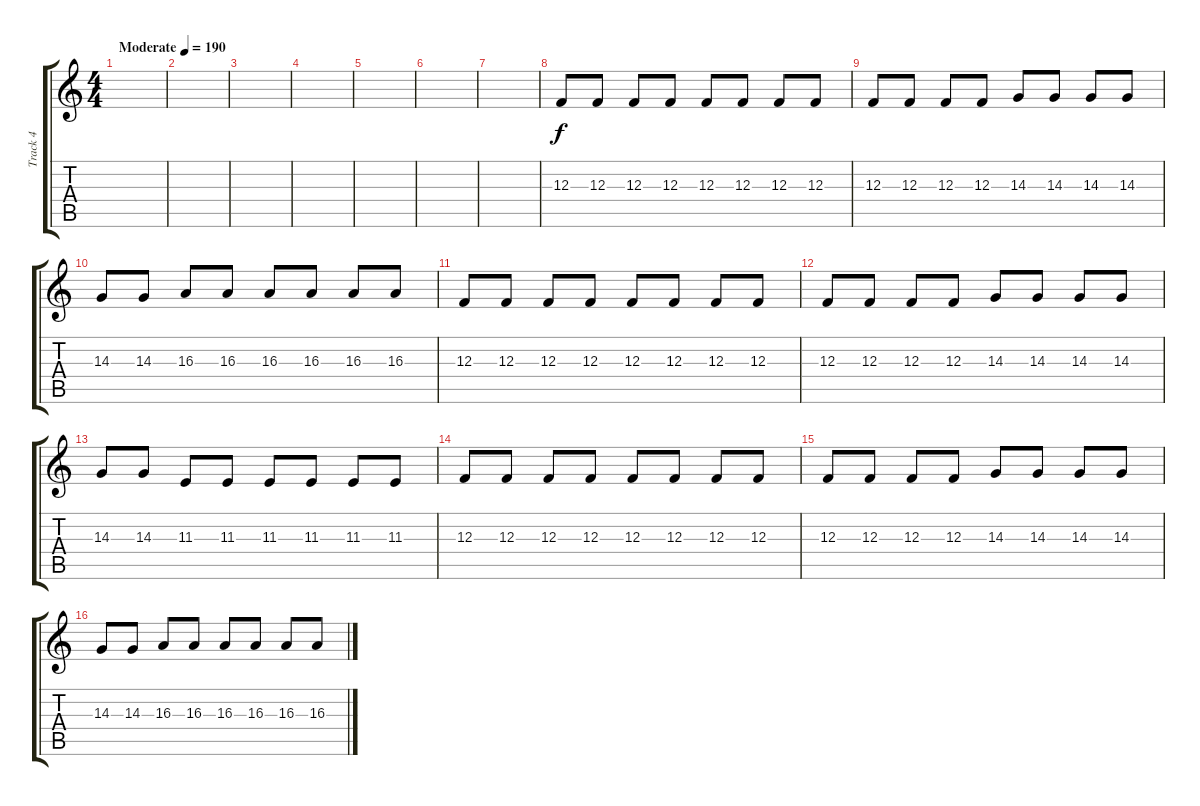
\track ("Track 4" "Track 4") {instrument lead2sawtooth}
\staff {score tabs}
\tuning (D4 A3 F3 C3 G2 C2) {hide}
\ts (4 4)
\tempo (190 "Moderate")
\clef g2
\ks c
|
|
|
|
|
|
|
12.3.8 12.3.8 12.3.8 12.3.8 12.3.8 12.3.8 12.3.8 12.3.8 |
12.3.8 12.3.8 12.3.8 12.3.8 14.3.8 14.3.8 14.3.8 14.3.8 |
14.3.8 14.3.8 16.3.8 16.3.8 16.3.8 16.3.8 16.3.8 16.3.8 |
12.3.8 12.3.8 12.3.8 12.3.8 12.3.8 12.3.8 12.3.8 12.3.8 |
12.3.8 12.3.8 12.3.8 12.3.8 14.3.8 14.3.8 14.3.8 14.3.8 |
14.3.8 14.3.8 11.3.8 11.3.8 11.3.8 11.3.8 11.3.8 11.3.8 |
12.3.8 12.3.8 12.3.8 12.3.8 12.3.8 12.3.8 12.3.8 12.3.8 |
12.3.8 12.3.8 12.3.8 12.3.8 14.3.8 14.3.8 14.3.8 14.3.8 |
14.3.8 14.3.8 16.3.8 16.3.8 16.3.8 16.3.8 16.3.8 16.3.8
